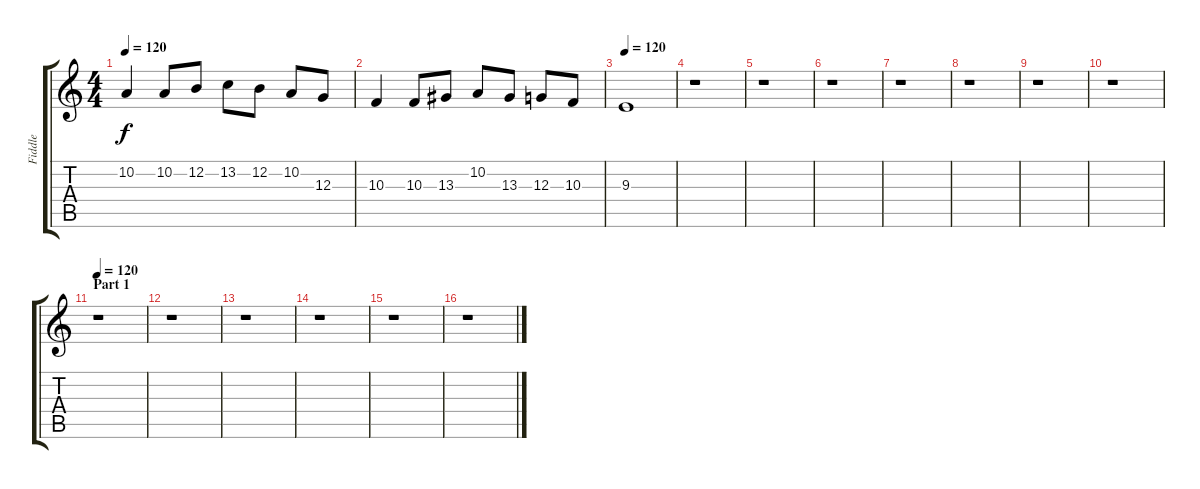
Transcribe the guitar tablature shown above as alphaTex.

\track ("Fiddle" "Fiddle") {instrument fiddle}
\staff {score tabs}
\tuning (E4 B3 G3 D3 A2 E2) {hide}
\ts (4 4)
\tempo 120
\clef g2
\ks c
10.2.4{dy f} 10.2.8 12.2.8 13.2.8 12.2.8 10.2.8 12.3.8 |
10.3.4 10.3.8 13.3.8 10.2.8 13.3.8 12.3.8 10.3.8 |
\tempo 120
9.3.1{volume 0} |
r.1 |
r.1 |
r.1 |
r.1 |
r.1 |
r.1 |
r.1 |
\section ("" "Part 1")
\tempo 120
r.1 |
r.1 |
r.1 |
r.1 |
r.1 |
r.1
